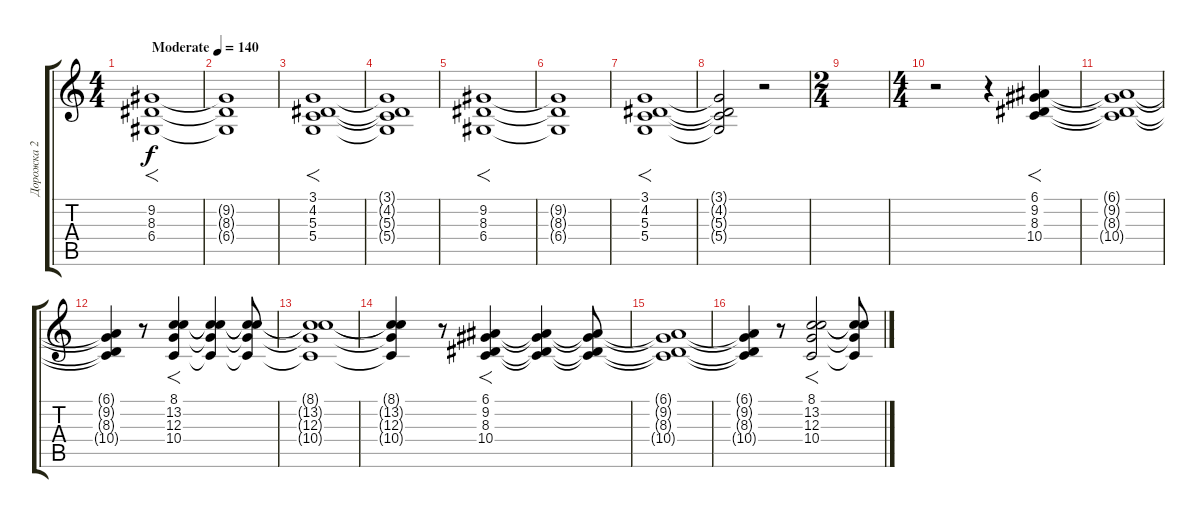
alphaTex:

\track ("Дорожка 2" "Дорожка 2") {instrument synthstrings2}
\staff {score tabs}
\tuning (E4 B3 G3 D3 A2 E2) {hide}
\ts (4 4)
\tempo (140 "Moderate")
\clef g2
\ks c
(9.2 8.3 6.4).1{f dy f instrument pad2warm} |
(9.2{t} 8.3{t} 6.4{t}).1 |
(3.1 4.2 5.3 5.4).1{f} |
(3.1{t} 4.2{t} 5.3{t} 5.4{t}).1 |
(9.2 8.3 6.4).1{f} |
(9.2{t} 8.3{t} 6.4{t}).1 |
(3.1 4.2 5.3 5.4).1{f} |
(3.1{t} 4.2{t} 5.3{t} 5.4{t}).2 r.2 |
\ts (2 4)
|
\ts (4 4)
r.2{instrument synthstrings2} r.4 (6.1 9.2 8.3 10.4).4{f} |
(6.1{t} 9.2{t} 8.3{t} 10.4{t}).1 |
(6.1{t} 9.2{t} 8.3{t} 10.4{t}).4 r.8 (8.1 13.2 12.3 10.4).4{f} (8.1{t} 13.2{t} 12.3{t} 10.4{t}).4 (8.1{t} 13.2{t} 12.3{t} 10.4{t}).8 |
(8.1{t} 13.2{t} 12.3{t} 10.4{t}).1 |
(8.1{t} 13.2{t} 12.3{t} 10.4{t}).4 r.8 (6.1 9.2 8.3 10.4).4{f} (6.1{t} 9.2{t} 8.3{t} 10.4{t}).4 (6.1{t} 9.2{t} 8.3{t} 10.4{t}).8 |
(6.1{t} 9.2{t} 8.3{t} 10.4{t}).1 |
(6.1{t} 9.2{t} 8.3{t} 10.4{t}).4 r.8 (8.1 13.2 12.3 10.4).2{f} (8.1{t} 13.2{t} 12.3{t} 10.4{t}).8
